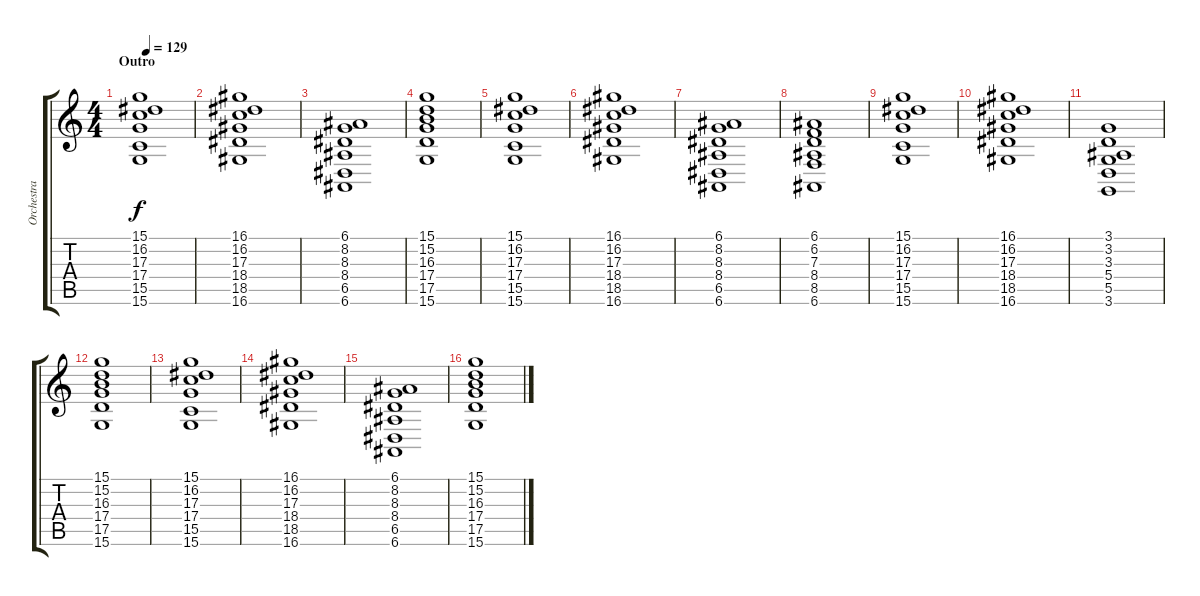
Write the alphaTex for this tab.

\track ("Orchestra 1" "Orchestra ") {instrument stringensemble2}
\staff {score tabs}
\tuning (E4 B3 G3 D3 A2 E2) {hide}
\ts (4 4)
\section ("" "Outro")
\tempo 129
\clef g2
\ks c
(15.1 16.2 17.3 17.4 15.5 15.6).1{dy f} |
(16.1 16.2 17.3 18.4 18.5 16.6).1 |
(6.1 8.2 8.3 8.4 6.5 6.6).1 |
(15.1 15.2 16.3 17.4 17.5 15.6).1 |
(15.1 16.2 17.3 17.4 15.5 15.6).1 |
(16.1 16.2 17.3 18.4 18.5 16.6).1 |
(6.1 8.2 8.3 8.4 6.5 6.6).1 |
(6.1 6.2 7.3 8.4 8.5 6.6).1 |
(15.1 16.2 17.3 17.4 15.5 15.6).1 |
(16.1 16.2 17.3 18.4 18.5 16.6).1 |
(3.1 3.2 3.3 5.4 5.5 3.6).1 |
(15.1 15.2 16.3 17.4 17.5 15.6).1 |
(15.1 16.2 17.3 17.4 15.5 15.6).1 |
(16.1 16.2 17.3 18.4 18.5 16.6).1 |
(6.1 8.2 8.3 8.4 6.5 6.6).1 |
(15.1 15.2 16.3 17.4 17.5 15.6).1
